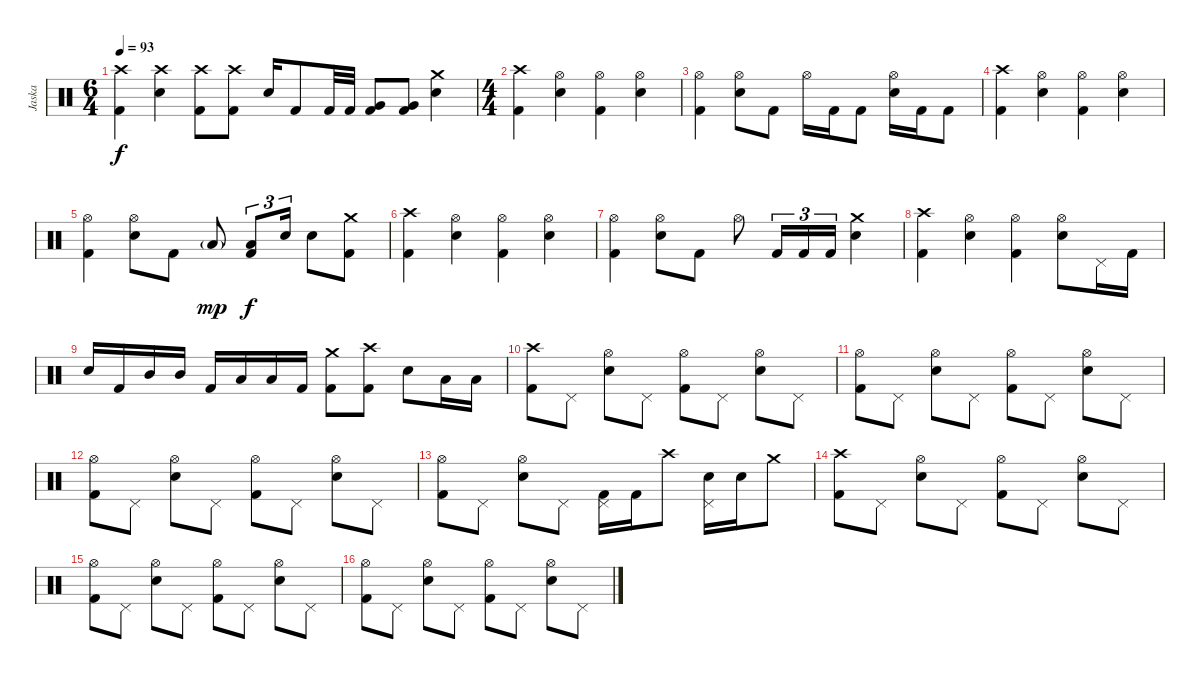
\track ("Jaska" "Jaska") {instrument percussion}
\staff {score}
\articulation defaults
\ts (6 4)
\tempo 93
\clef neutral
\ks c
("Crash high (hit)" "Kick (hit) 2").4{dy f} ("Crash high (hit)" "Electric Snare (hit)").4 ("Crash high (hit)" "Kick (hit) 2").8 ("Crash high (hit)" "Kick (hit) 2").8 "Electric Snare (hit)".16 "Kick (hit) 2".8 "Kick (hit) 2".32 "Kick (hit) 2".32 ("Very Low Tom (hit)" "Kick (hit) 2").8 ("Very Low Tom (hit)" "Kick (hit) 2").8 ("Crash medium (hit)" "Electric Snare (hit)").4 |
\ts (4 4)
("Crash high (hit)" "Kick (hit) 2").4 ("Hi-Hat (open)" "Electric Snare (hit)").4 ("Hi-Hat (open)" "Kick (hit) 2").4 ("Hi-Hat (open)" "Electric Snare (hit)").4 |
("Hi-Hat (open)" "Kick (hit) 2").4 ("Hi-Hat (open)" "Electric Snare (hit)").8 "Kick (hit) 2".8 "Hi-Hat (open)".16 "Kick (hit) 2".16 "Kick (hit) 2".8 ("Hi-Hat (open)" "Electric Snare (hit)").16 "Kick (hit) 2".16 "Kick (hit) 2".8 |
("Crash high (hit)" "Kick (hit) 2").4 ("Hi-Hat (open)" "Electric Snare (hit)").4 ("Hi-Hat (open)" "Kick (hit) 2").4 ("Hi-Hat (open)" "Electric Snare (hit)").4 |
("Hi-Hat (open)" "Kick (hit) 2").4 ("Hi-Hat (open)" "Electric Snare (hit)").8 "Kick (hit) 2".8 "Low Tom (hit)"{g}.8{dy mp} ("Low Tom (hit)" "Kick (hit) 2").8{tu (3 2) dy f} "Electric Snare (hit)".16{tu (3 2)} "Electric Snare (hit)".8 ("Crash medium (hit)" "Kick (hit) 2").8 |
("Crash high (hit)" "Kick (hit) 2").4 ("Hi-Hat (open)" "Electric Snare (hit)").4 ("Hi-Hat (open)" "Kick (hit) 2").4 ("Hi-Hat (open)" "Electric Snare (hit)").4 |
("Hi-Hat (open)" "Kick (hit) 2").4 ("Hi-Hat (open)" "Electric Snare (hit)").8 "Kick (hit) 2".8 "Hi-Hat (open)".8 "Kick (hit) 2".16{tu (3 2)} "Kick (hit) 2".16{tu (3 2)} "Kick (hit) 2".16{tu (3 2)} ("Crash medium (hit)" "Electric Snare (hit)").4 |
("Crash high (hit)" "Kick (hit) 2").4 ("Hi-Hat (open)" "Electric Snare (hit)").4 ("Hi-Hat (open)" "Kick (hit) 2").4 ("Hi-Hat (open)" "Electric Snare (hit)").8 "Pedal Hi-Hat (hit)".16 "Kick (hit) 2".16 |
"Electric Snare (hit)".16 "Kick (hit) 2".16 "Mid Tom (hit)".16 "Mid Tom (hit)".16 "Kick (hit) 2".16 "Low Tom (hit)".16 "Low Tom (hit)".16 "Kick (hit) 2".16 ("Crash medium (hit)" "Kick (hit) 2").8 ("Crash high (hit)" "Kick (hit) 2").8 "Electric Snare (hit)".8 "Low Tom (hit)".16 "Low Tom (hit)".16 |
("Crash high (hit)" "Kick (hit) 2").8 "Pedal Hi-Hat (hit)".8 ("Hi-Hat (open)" "Electric Snare (hit)").8 "Pedal Hi-Hat (hit)".8 ("Hi-Hat (open)" "Kick (hit) 2").8 "Pedal Hi-Hat (hit)".8 ("Hi-Hat (open)" "Electric Snare (hit)").8 "Pedal Hi-Hat (hit)".8 |
("Hi-Hat (open)" "Kick (hit) 2").8 "Pedal Hi-Hat (hit)".8 ("Hi-Hat (open)" "Electric Snare (hit)").8 "Pedal Hi-Hat (hit)".8 ("Hi-Hat (open)" "Kick (hit) 2").8 "Pedal Hi-Hat (hit)".8 ("Hi-Hat (open)" "Electric Snare (hit)").8 "Pedal Hi-Hat (hit)".8 |
("Hi-Hat (open)" "Kick (hit) 2").8 "Pedal Hi-Hat (hit)".8 ("Hi-Hat (open)" "Electric Snare (hit)").8 "Pedal Hi-Hat (hit)".8 ("Hi-Hat (open)" "Kick (hit) 2").8 "Pedal Hi-Hat (hit)".8 ("Hi-Hat (open)" "Electric Snare (hit)").8 "Pedal Hi-Hat (hit)".8 |
("Hi-Hat (open)" "Kick (hit) 2").8 "Pedal Hi-Hat (hit)".8 ("Hi-Hat (open)" "Electric Snare (hit)").8 "Pedal Hi-Hat (hit)".8 ("Pedal Hi-Hat (hit)" "Kick (hit) 2").16 "Kick (hit) 2".16 "Crash high (hit)".8 ("Pedal Hi-Hat (hit)" "Electric Snare (hit)").16 "Electric Snare (hit)".16 "Crash medium (hit)".8 |
("Crash high (hit)" "Kick (hit) 2").8 "Pedal Hi-Hat (hit)".8 ("Hi-Hat (open)" "Electric Snare (hit)").8 "Pedal Hi-Hat (hit)".8 ("Hi-Hat (open)" "Kick (hit) 2").8 "Pedal Hi-Hat (hit)".8 ("Hi-Hat (open)" "Electric Snare (hit)").8 "Pedal Hi-Hat (hit)".8 |
("Hi-Hat (open)" "Kick (hit) 2").8 "Pedal Hi-Hat (hit)".8 ("Hi-Hat (open)" "Electric Snare (hit)").8 "Pedal Hi-Hat (hit)".8 ("Hi-Hat (open)" "Kick (hit) 2").8 "Pedal Hi-Hat (hit)".8 ("Hi-Hat (open)" "Electric Snare (hit)").8 "Pedal Hi-Hat (hit)".8 |
("Hi-Hat (open)" "Kick (hit) 2").8 "Pedal Hi-Hat (hit)".8 ("Hi-Hat (open)" "Electric Snare (hit)").8 "Pedal Hi-Hat (hit)".8 ("Hi-Hat (open)" "Kick (hit) 2").8 "Pedal Hi-Hat (hit)".8 ("Hi-Hat (open)" "Electric Snare (hit)").8 "Pedal Hi-Hat (hit)".8
